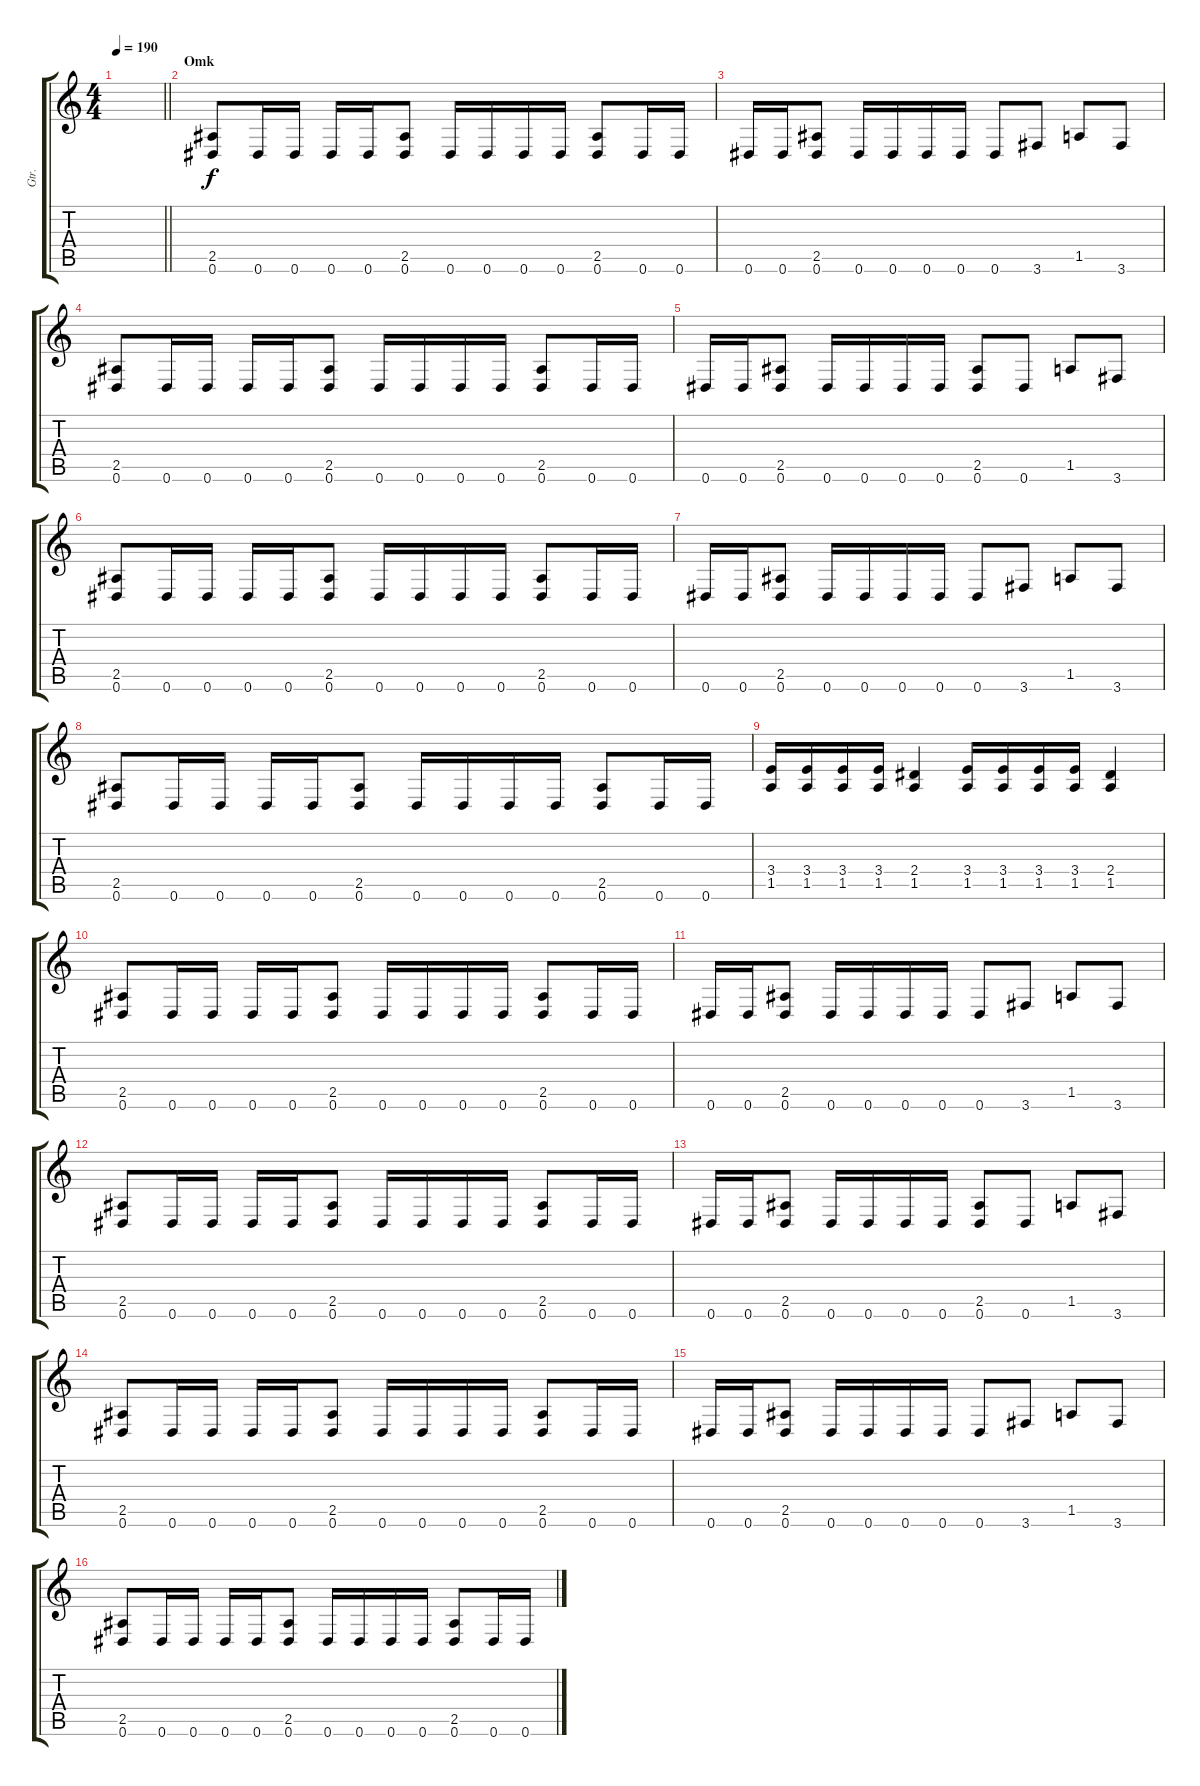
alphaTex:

\track ("Gtr." "Gtr.") {instrument distortionguitar}
\staff {score tabs}
\tuning (Eb4 Bb3 Gb3 Db3 Ab2 Eb2) {hide}
\ts (4 4)
\tempo 190
\clef g2
\barLineRight lightlight
\ks c
|
\section ("" "Omk")
(2.5 0.6).8 0.6.16 0.6.16 0.6.16 0.6.16 (2.5 0.6).8 0.6.16 0.6.16 0.6.16 0.6.16 (2.5 0.6).8 0.6.16 0.6.16 |
0.6.16 0.6.16 (2.5 0.6).8 0.6.16 0.6.16 0.6.16 0.6.16 0.6.8 3.6.8 1.5.8 3.6.8 |
(2.5 0.6).8 0.6.16 0.6.16 0.6.16 0.6.16 (2.5 0.6).8 0.6.16 0.6.16 0.6.16 0.6.16 (2.5 0.6).8 0.6.16 0.6.16 |
0.6.16 0.6.16 (2.5 0.6).8 0.6.16 0.6.16 0.6.16 0.6.16 (2.5 0.6).8 0.6.8 1.5.8 3.6.8 |
(2.5 0.6).8 0.6.16 0.6.16 0.6.16 0.6.16 (2.5 0.6).8 0.6.16 0.6.16 0.6.16 0.6.16 (2.5 0.6).8 0.6.16 0.6.16 |
0.6.16 0.6.16 (2.5 0.6).8 0.6.16 0.6.16 0.6.16 0.6.16 0.6.8 3.6.8 1.5.8 3.6.8 |
(2.5 0.6).8 0.6.16 0.6.16 0.6.16 0.6.16 (2.5 0.6).8 0.6.16 0.6.16 0.6.16 0.6.16 (2.5 0.6).8 0.6.16 0.6.16 |
(3.4 1.5).16 (3.4 1.5).16 (3.4 1.5).16 (3.4 1.5).16 (2.4 1.5).4 (3.4 1.5).16 (3.4 1.5).16 (3.4 1.5).16 (3.4 1.5).16 (2.4 1.5).4 |
(2.5 0.6).8 0.6.16 0.6.16 0.6.16 0.6.16 (2.5 0.6).8 0.6.16 0.6.16 0.6.16 0.6.16 (2.5 0.6).8 0.6.16 0.6.16 |
0.6.16 0.6.16 (2.5 0.6).8 0.6.16 0.6.16 0.6.16 0.6.16 0.6.8 3.6.8 1.5.8 3.6.8 |
(2.5 0.6).8 0.6.16 0.6.16 0.6.16 0.6.16 (2.5 0.6).8 0.6.16 0.6.16 0.6.16 0.6.16 (2.5 0.6).8 0.6.16 0.6.16 |
0.6.16 0.6.16 (2.5 0.6).8 0.6.16 0.6.16 0.6.16 0.6.16 (2.5 0.6).8 0.6.8 1.5.8 3.6.8 |
(2.5 0.6).8 0.6.16 0.6.16 0.6.16 0.6.16 (2.5 0.6).8 0.6.16 0.6.16 0.6.16 0.6.16 (2.5 0.6).8 0.6.16 0.6.16 |
0.6.16 0.6.16 (2.5 0.6).8 0.6.16 0.6.16 0.6.16 0.6.16 0.6.8 3.6.8 1.5.8 3.6.8 |
(2.5 0.6).8 0.6.16 0.6.16 0.6.16 0.6.16 (2.5 0.6).8 0.6.16 0.6.16 0.6.16 0.6.16 (2.5 0.6).8 0.6.16 0.6.16
